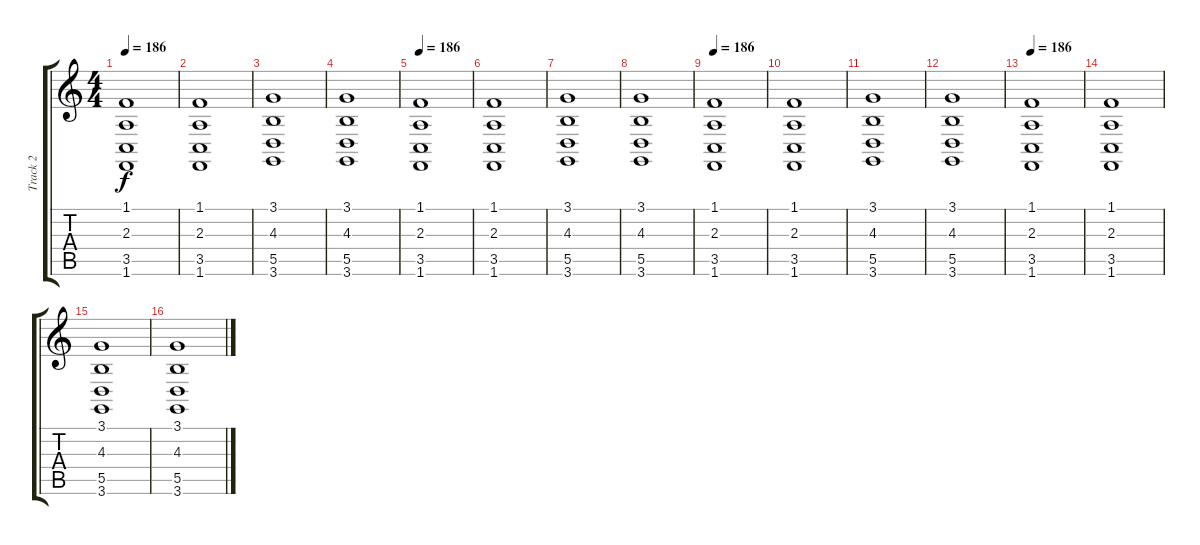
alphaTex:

\track ("Track 2" "Track 2") {instrument pad8sweep}
\staff {score tabs}
\tuning (E4 B3 G3 D3 A2 E2) {hide}
\ts (4 4)
\tempo 186
\clef g2
\ks c
(1.1 2.3 3.5 1.6).1{dy f} |
(1.1 2.3 3.5 1.6).1 |
(3.1 4.3 5.5 3.6).1 |
(3.1 4.3 5.5 3.6).1 |
\tempo 186
(1.1 2.3 3.5 1.6).1 |
(1.1 2.3 3.5 1.6).1 |
(3.1 4.3 5.5 3.6).1 |
(3.1 4.3 5.5 3.6).1 |
\tempo 186
(1.1 2.3 3.5 1.6).1 |
(1.1 2.3 3.5 1.6).1 |
(3.1 4.3 5.5 3.6).1 |
(3.1 4.3 5.5 3.6).1 |
\tempo 186
(1.1 2.3 3.5 1.6).1 |
(1.1 2.3 3.5 1.6).1 |
(3.1 4.3 5.5 3.6).1 |
(3.1 4.3 5.5 3.6).1
